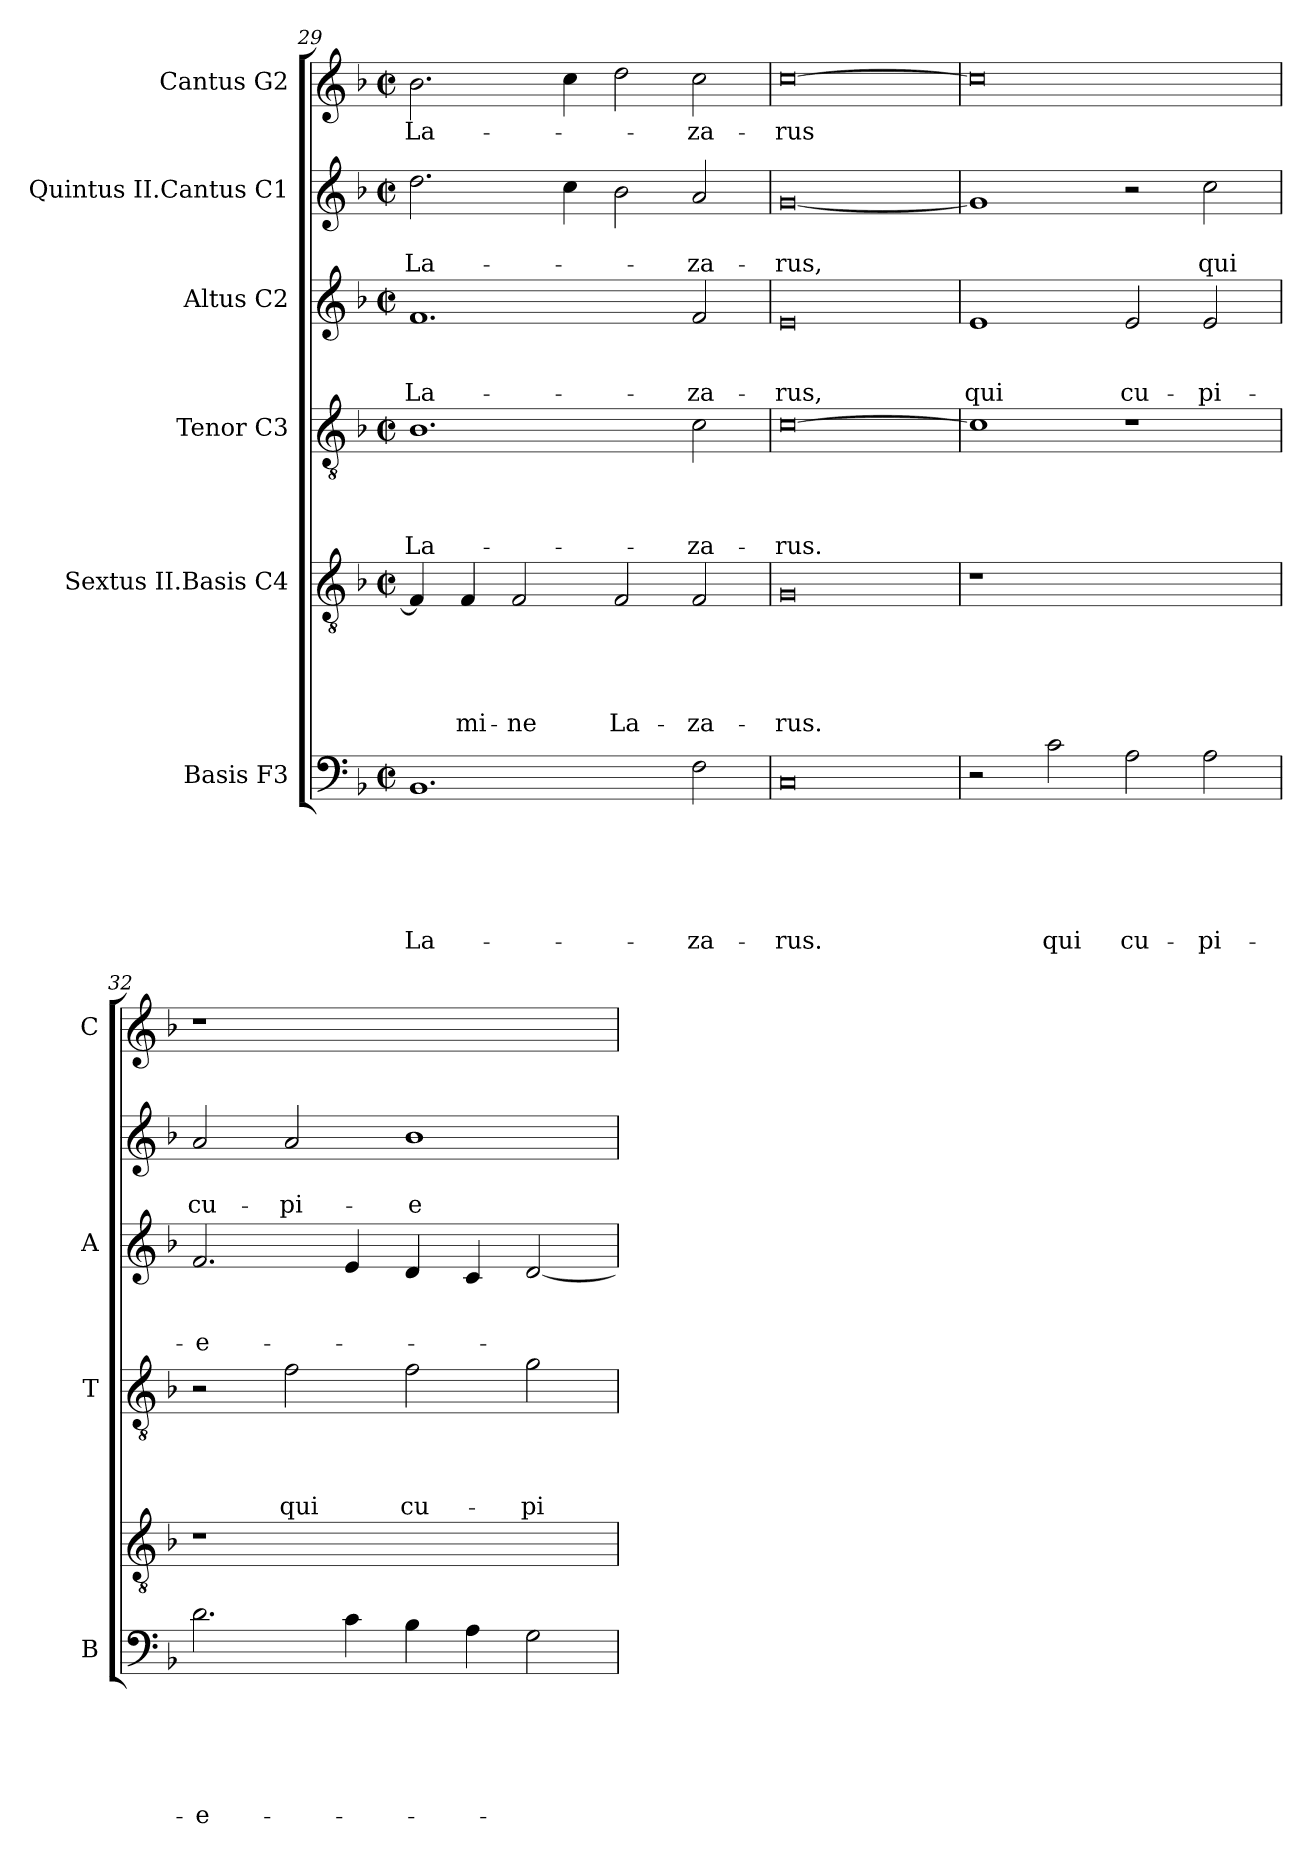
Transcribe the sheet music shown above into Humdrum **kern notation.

**kern	**text	**text	**text	**text	**text	**text	**kern	**text	**text	**text	**text	**text	**kern	**text	**text	**text	**text	**kern	**text	**text	**text	**kern	**text	**text	**kern	**text
*part6	*part6	*part6	*part6	*part6	*part6	*part6	*part5	*part5	*part5	*part5	*part5	*part5	*part4	*part4	*part4	*part4	*part4	*part3	*part3	*part3	*part3	*part2	*part2	*part2	*part1	*part1
*staff6	*staff6	*staff6	*staff6	*staff6	*staff6	*staff6	*staff5	*staff5	*staff5	*staff5	*staff5	*staff5	*staff4	*staff4	*staff4	*staff4	*staff4	*staff3	*staff3	*staff3	*staff3	*staff2	*staff2	*staff2	*staff1	*staff1
*I"Basis F3	*	*	*	*	*	*	*I"Sextus II.Basis C4	*	*	*	*	*	*I"Tenor C3	*	*	*	*	*I"Altus C2	*	*	*	*I"Quintus II.Cantus C1	*	*	*I"Cantus G2	*
*I'B	*	*	*	*	*	*	*	*	*	*	*	*	*I'T	*	*	*	*	*I'A	*	*	*	*	*	*	*I'C	*
!!LO:LB:g=z
*clefF4	*	*	*	*	*	*	*clefGv2	*	*	*	*	*	*clefGv2	*	*	*	*	*clefG2	*	*	*	*clefG2	*	*	*clefG2	*
*k[b-]	*	*	*	*	*	*	*k[b-]	*	*	*	*	*	*k[b-]	*	*	*	*	*k[b-]	*	*	*	*k[b-]	*	*	*k[b-]	*
*F:	*	*	*	*	*	*	*F:	*	*	*	*	*	*F:	*	*	*	*	*F:	*	*	*	*F:	*	*	*F:	*
*M2/2	*	*	*	*	*	*	*M2/2	*	*	*	*	*	*M2/2	*	*	*	*	*M2/2	*	*	*	*M2/2	*	*	*M2/2	*
*met(c|)	*	*	*	*	*	*	*met(c|)	*	*	*	*	*	*met(c|)	*	*	*	*	*met(c|)	*	*	*	*met(c|)	*	*	*met(c|)	*
=29	=29	=29	=29	=29	=29	=29	=29	=29	=29	=29	=29	=29	=29	=29	=29	=29	=29	=29	=29	=29	=29	=29	=29	=29	=29	=29
!	!	!	!	!	!	!LO:LY:b	!	!	!	!	!	!	!	!	!	!	!LO:LY:b	!	!	!	!LO:LY:b	!	!	!LO:LY:b	!	!LO:LY:b
1.BB-	.	.	.	.	.	La-	4F/]	.	.	.	.	.	1.B-	.	.	.	La-	1.f	.	.	La-	2.dd\	.	La-	2.b-\	La-
!	!	!	!	!	!	!	!	!	!	!	!	!LO:LY:b	!	!	!	!	!	!	!	!	!	!	!	!	!	!
.	.	.	.	.	.	.	4F/	.	.	.	.	-mi-	.	.	.	.	.	.	.	.	.	.	.	.	.	.
!	!	!	!	!	!	!	!	!	!	!	!	!LO:LY:b	!	!	!	!	!	!	!	!	!	!	!	!	!	!
.	.	.	.	.	.	.	2F/	.	.	.	.	-ne	.	.	.	.	.	.	.	.	.	.	.	.	.	.
.	.	.	.	.	.	.	.	.	.	.	.	.	.	.	.	.	.	.	.	.	.	4cc\	.	.	4cc\	.
!	!	!	!	!	!	!	!	!	!	!	!	!LO:LY:b	!	!	!	!	!	!	!	!	!	!	!	!	!	!
.	.	.	.	.	.	.	2F/	.	.	.	.	La-	.	.	.	.	.	.	.	.	.	2b-\	.	.	2dd\	.
!	!	!	!	!	!	!LO:LY:b	!	!	!	!	!	!LO:LY:b	!	!	!	!	!LO:LY:b	!	!	!	!LO:LY:b	!	!	!LO:LY:b	!	!LO:LY:b
2F\	.	.	.	.	.	-za-	2F/	.	.	.	.	-za-	2c\	.	.	.	-za-	2f/	.	.	-za-	2a/	.	-za-	2cc\	-za-
=30	=30	=30	=30	=30	=30	=30	=30	=30	=30	=30	=30	=30	=30	=30	=30	=30	=30	=30	=30	=30	=30	=30	=30	=30	=30	=30
!	!	!	!	!	!	!LO:LY:b	!	!	!	!	!	!LO:LY:b	!	!	!	!	!LO:LY:b	!	!	!	!LO:LY:b	!	!	!LO:LY:b	!	!LO:LY:b
0C	.	.	.	.	.	-rus.	0G	.	.	.	.	-rus.	[0c	.	.	.	-rus.	0e	.	.	-rus,	[0g	.	-rus,	[0cc	-rus
=31	=31	=31	=31	=31	=31	=31	=31	=31	=31	=31	=31	=31	=31	=31	=31	=31	=31	=31	=31	=31	=31	=31	=31	=31	=31	=31
!	!	!	!	!	!	!	!	!	!	!	!	!	!	!	!	!	!	!	!	!	!LO:LY:b	!	!	!	!	!
2r	.	.	.	.	.	.	1r	.	.	.	.	.	1c]	.	.	.	.	1e	.	.	qui	1g]	.	.	0cc]	.
!	!	!	!	!	!	!LO:LY:b	!	!	!	!	!	!	!	!	!	!	!	!	!	!	!	!	!	!	!	!
2c\	.	.	.	.	.	qui	.	.	.	.	.	.	.	.	.	.	.	.	.	.	.	.	.	.	.	.
!	!	!	!	!	!	!LO:LY:b	!	!	!	!	!	!	!	!	!	!	!	!	!	!	!LO:LY:b	!	!	!	!	!
2A\	.	.	.	.	.	cu-	1ryy	.	.	.	.	.	1r	.	.	.	.	2e/	.	.	cu-	2r	.	.	.	.
!	!	!	!	!	!	!LO:LY:b	!	!	!	!	!	!	!	!	!	!	!	!	!	!	!LO:LY:b	!	!	!LO:LY:b	!	!
2A\	.	.	.	.	.	-pi-	.	.	.	.	.	.	.	.	.	.	.	2e/	.	.	-pi-	2cc\	.	qui	.	.
=32	=32	=32	=32	=32	=32	=32	=32	=32	=32	=32	=32	=32	=32	=32	=32	=32	=32	=32	=32	=32	=32	=32	=32	=32	=32	=32
!	!	!	!	!	!	!LO:LY:b	!	!	!	!	!	!	!	!	!	!	!	!	!	!	!LO:LY:b	!	!	!LO:LY:b	!	!
2.d\	.	.	.	.	.	-e-	1r	.	.	.	.	.	2r	.	.	.	.	2.f/	.	.	-e-	2a/	.	cu-	1r	.
!	!	!	!	!	!	!	!	!	!	!	!	!	!	!	!	!	!LO:LY:b	!	!	!	!	!	!	!LO:LY:b	!	!
.	.	.	.	.	.	.	.	.	.	.	.	.	2f\	.	.	.	qui	.	.	.	.	2a/	.	-pi-	.	.
4c\	.	.	.	.	.	.	.	.	.	.	.	.	.	.	.	.	.	4e/	.	.	.	.	.	.	.	.
!	!	!	!	!	!	!	!	!	!	!	!	!	!	!	!	!	!LO:LY:b	!	!	!	!	!	!	!LO:LY:b	!	!
4B-\	.	.	.	.	.	.	1ryy	.	.	.	.	.	2f\	.	.	.	cu-	4d/	.	.	.	1b-	.	-e-	1ryy	.
4A\	.	.	.	.	.	.	.	.	.	.	.	.	.	.	.	.	.	4c/	.	.	.	.	.	.	.	.
!	!	!	!	!	!	!	!	!	!	!	!	!	!	!	!	!	!LO:LY:b	!	!	!	!	!	!	!	!	!
2G\	.	.	.	.	.	.	.	.	.	.	.	.	2g\	.	.	.	-pi-	[2d/	.	.	.	.	.	.	.	.
=	=	=	=	=	=	=	=	=	=	=	=	=	=	=	=	=	=	=	=	=	=	=	=	=	=	=
*-	*-	*-	*-	*-	*-	*-	*-	*-	*-	*-	*-	*-	*-	*-	*-	*-	*-	*-	*-	*-	*-	*-	*-	*-	*-	*-
